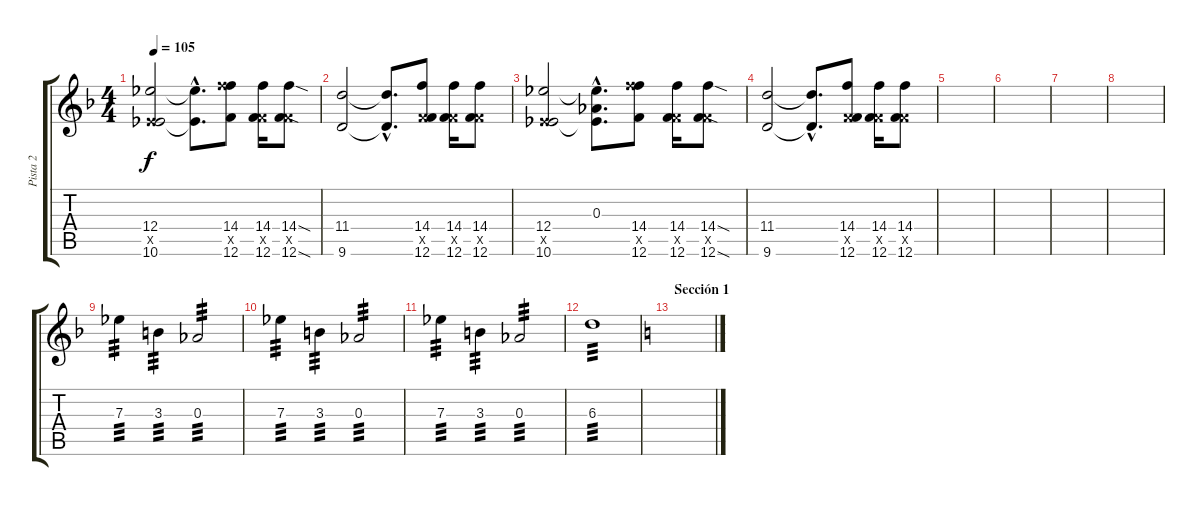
\track ("Pista 2" "Pista 2") {instrument distortionguitar}
\staff {score tabs}
\tuning (F4 C4 Ab3 Eb3 Bb2 F2) {hide}
\ts (4 4)
\tempo 105
\clef g2
\ks f
(12.4 5.5{x} 10.6).2{dy f} (12.4{hac t} 10.6{hac t}).8{d} (14.4 19.5{x} 12.6).8 (14.4 7.5{x} 12.6).16 (14.4{sod} 7.5{x} 12.6{sod}).8 |
(11.4 9.6).2 (11.4{hac t} 9.6{hac t}).8{d} (14.4 7.5{x} 12.6).8 (14.4 7.5{x} 12.6).16 (14.4 7.5{x} 12.6).8 |
(12.4 5.5{x} 10.6).2 (0.3{hac} 12.4{hac t} 10.6{hac t}).8{d} (14.4 19.5{x} 12.6).8 (14.4 7.5{x} 12.6).16 (14.4{sod} 7.5{x} 12.6{sod}).8 |
(11.4 9.6).2 (11.4{hac t} 9.6{hac t}).8{d} (14.4 7.5{x} 12.6).8 (14.4 7.5{x} 12.6).16 (14.4 7.5{x} 12.6).8 |
|
|
|
|
7.3.4{tp 3} 3.3.4{tp 3} 0.3.2{tp 3} |
7.3.4{tp 3} 3.3.4{tp 3} 0.3.2{tp 3} |
7.3.4{tp 3} 3.3.4{tp 3} 0.3.2{tp 3} |
6.3.1{tp 3} |
\section ("" "Sección 1")
\ks c
